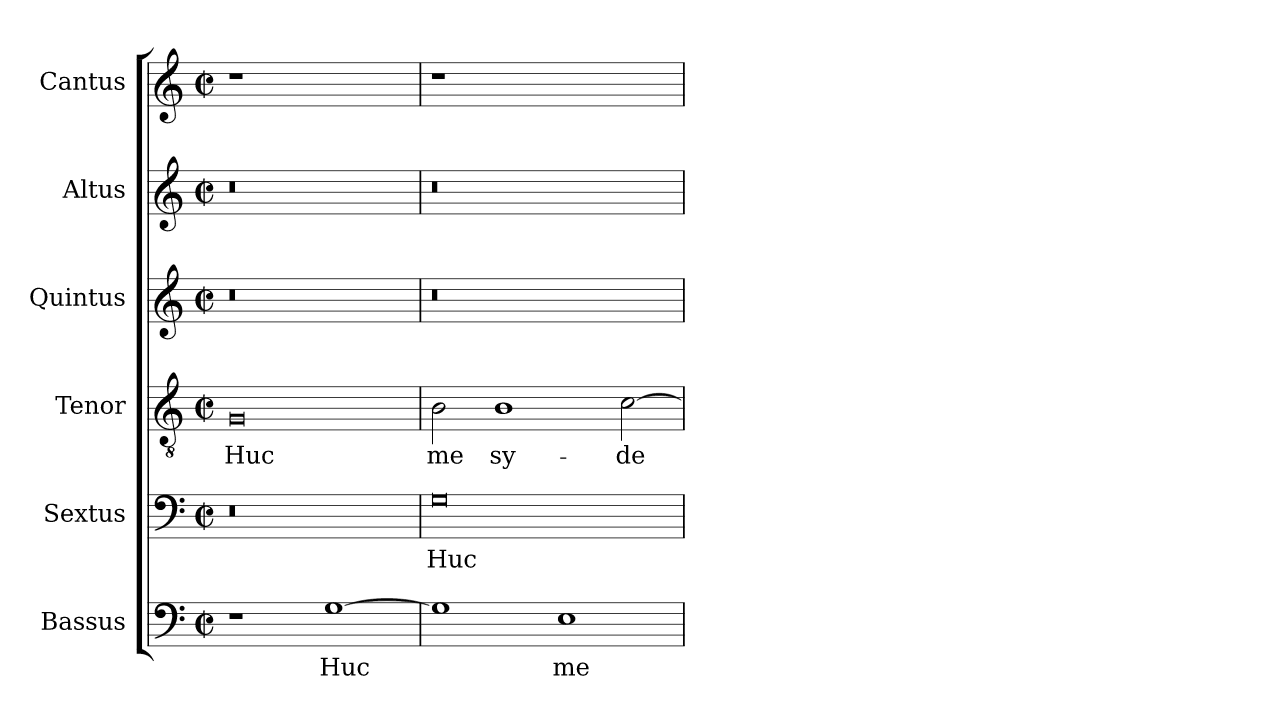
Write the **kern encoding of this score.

**kern	**text	**kern	**text	**kern	**text	**kern	**kern	**kern
*part6	*part6	*part5	*part5	*part4	*part4	*part3	*part2	*part1
*staff6	*staff6	*staff5	*staff5	*staff4	*staff4	*staff3	*staff2	*staff1
*I"Bassus	*	*I"Sextus	*	*I"Tenor	*	*I"Quintus	*I"Altus	*I"Cantus
*I'Bassus	*	*I'Sextus	*	*I'Tenor	*	*I'Quintus	*I'Altus	*I'Cantus
!!LO:PB:g=z
*stria5	*	*stria5	*	*stria5	*	*stria5	*stria5	*stria5
*clefF4	*	*clefF4	*	*clefGv2	*	*clefG2	*clefG2	*clefG2
*k[]	*	*k[]	*	*k[]	*	*k[]	*k[]	*k[]
*C:	*	*C:	*	*C:	*	*C:	*C:	*C:
*M2/2	*	*M2/2	*	*M2/2	*	*M2/2	*M2/2	*M2/2
*met(c|)	*	*met(c|)	*	*met(c|)	*	*met(c|)	*met(c|)	*met(c|)
=1	=1	=1	=1	=1	=1	=1	=1	=1
!	!	!	!	!	!LO:LY:b:cj	!	!	!
1r	.	0r	.	0G	Huc	0r	0r	1r
!	!LO:LY:b	!	!	!	!	!	!	!
[>1G	Huc	.	.	.	.	.	.	1ryy
=2	=2	=2	=2	=2	=2	=2	=2	=2
!	!LO:LY:b	!	!LO:LY:b:cj	!	!LO:LY:b:cj	!	!	!
1G]	.	0G	Huc	2B\	me	0r	0r	1r
!	!	!	!	!	!LO:LY:b:cj	!	!	!
.	.	.	.	1B	sy-	.	.	.
!	!LO:LY:b	!	!	!	!	!	!	!
1E	me	.	.	.	.	.	.	1ryy
!	!	!	!	!	!LO:LY:b:cj	!	!	!
.	.	.	.	[>2c\	-de-	.	.	.
=	=	=	=	=	=	=	=	=
*-	*-	*-	*-	*-	*-	*-	*-	*-
